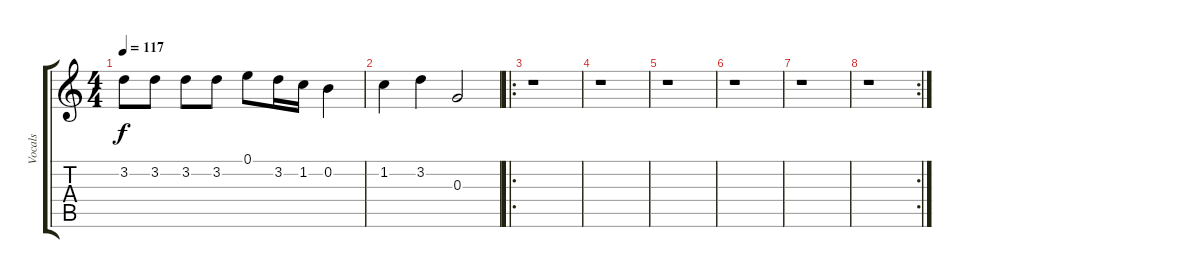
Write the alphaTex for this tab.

\track ("Vocals" "Vocals") {instrument distortionguitar}
\staff {score tabs}
\tuning (E4 B3 G3 D3 A2 E2) {hide}
\ts (4 4)
\tempo 117
\clef g2
\ks c
3.2.8{dy f} 3.2.8 3.2.8 3.2.8 0.1.8 3.2.16 1.2.16 0.2.4 |
1.2.4 3.2.4 0.3.2 |
\ro
r.1 |
r.1 |
r.1 |
r.1 |
r.1 |
\rc 2
r.1
